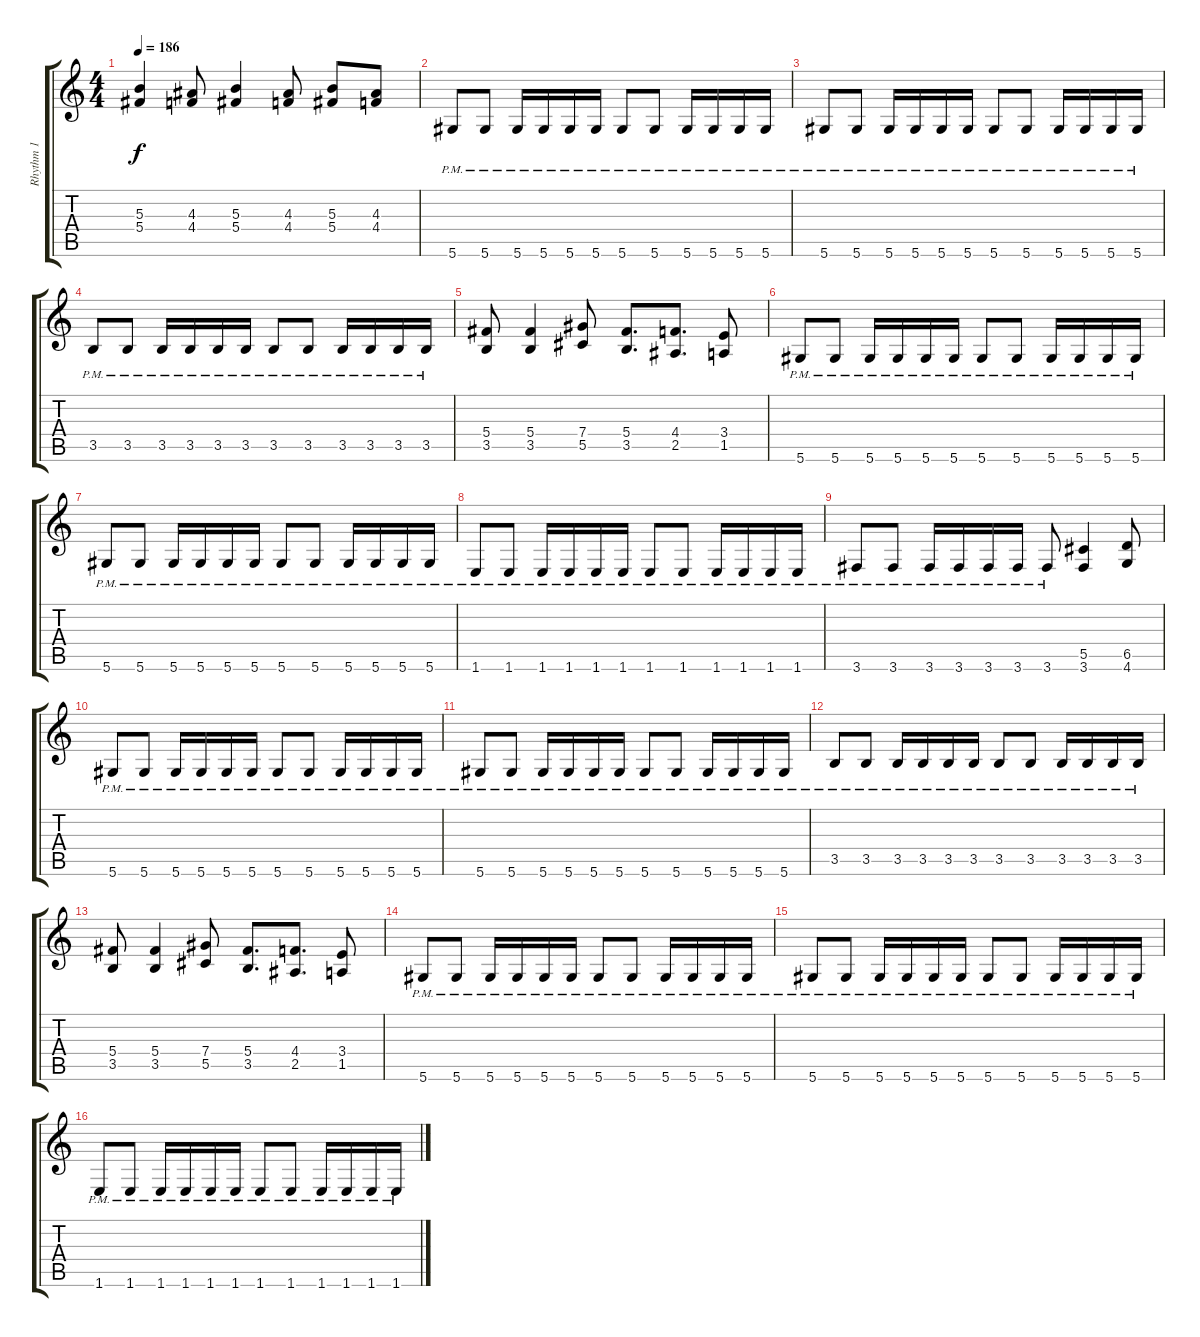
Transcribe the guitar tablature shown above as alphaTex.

\track ("Rhythm 1" "Rhythm 1") {instrument distortionguitar}
\staff {score tabs}
\tuning (Eb4 Bb3 Gb3 Db3 Ab2 Eb2) {hide}
\ts (4 4)
\tempo 186
\clef g2
\ks c
(5.3 5.4).4{dy f} (4.3 4.4).8 (5.3 5.4).4 (4.3 4.4).8 (5.3 5.4).8 (4.3 4.4).8 |
5.6{pm}.8 5.6{pm}.8 5.6{pm}.16 5.6{pm}.16 5.6{pm}.16 5.6{pm}.16 5.6{pm}.8 5.6{pm}.8 5.6{pm}.16 5.6{pm}.16 5.6{pm}.16 5.6{pm}.16 |
5.6{pm}.8 5.6{pm}.8 5.6{pm}.16 5.6{pm}.16 5.6{pm}.16 5.6{pm}.16 5.6{pm}.8 5.6{pm}.8 5.6{pm}.16 5.6{pm}.16 5.6{pm}.16 5.6{pm}.16 |
3.5{pm}.8 3.5{pm}.8 3.5{pm}.16 3.5{pm}.16 3.5{pm}.16 3.5{pm}.16 3.5{pm}.8 3.5{pm}.8 3.5{pm}.16 3.5{pm}.16 3.5{pm}.16 3.5{pm}.16 |
(5.4 3.5).8 (5.4 3.5).4 (7.4 5.5).8 (5.4 3.5).8{d} (4.4 2.5).8{d} (3.4 1.5).8 |
5.6{pm}.8 5.6{pm}.8 5.6{pm}.16 5.6{pm}.16 5.6{pm}.16 5.6{pm}.16 5.6{pm}.8 5.6{pm}.8 5.6{pm}.16 5.6{pm}.16 5.6{pm}.16 5.6{pm}.16 |
5.6{pm}.8 5.6{pm}.8 5.6{pm}.16 5.6{pm}.16 5.6{pm}.16 5.6{pm}.16 5.6{pm}.8 5.6{pm}.8 5.6{pm}.16 5.6{pm}.16 5.6{pm}.16 5.6{pm}.16 |
1.6{pm}.8 1.6{pm}.8 1.6{pm}.16 1.6{pm}.16 1.6{pm}.16 1.6{pm}.16 1.6{pm}.8 1.6{pm}.8 1.6{pm}.16 1.6{pm}.16 1.6{pm}.16 1.6{pm}.16 |
3.6{pm}.8 3.6{pm}.8 3.6{pm}.16 3.6{pm}.16 3.6{pm}.16 3.6{pm}.16 3.6{pm}.8 (5.5 3.6).4 (6.5 4.6).8 |
5.6{pm}.8 5.6{pm}.8 5.6{pm}.16 5.6{pm}.16 5.6{pm}.16 5.6{pm}.16 5.6{pm}.8 5.6{pm}.8 5.6{pm}.16 5.6{pm}.16 5.6{pm}.16 5.6{pm}.16 |
5.6{pm}.8 5.6{pm}.8 5.6{pm}.16 5.6{pm}.16 5.6{pm}.16 5.6{pm}.16 5.6{pm}.8 5.6{pm}.8 5.6{pm}.16 5.6{pm}.16 5.6{pm}.16 5.6{pm}.16 |
3.5{pm}.8 3.5{pm}.8 3.5{pm}.16 3.5{pm}.16 3.5{pm}.16 3.5{pm}.16 3.5{pm}.8 3.5{pm}.8 3.5{pm}.16 3.5{pm}.16 3.5{pm}.16 3.5{pm}.16 |
(5.4 3.5).8 (5.4 3.5).4 (7.4 5.5).8 (5.4 3.5).8{d} (4.4 2.5).8{d} (3.4 1.5).8 |
5.6{pm}.8 5.6{pm}.8 5.6{pm}.16 5.6{pm}.16 5.6{pm}.16 5.6{pm}.16 5.6{pm}.8 5.6{pm}.8 5.6{pm}.16 5.6{pm}.16 5.6{pm}.16 5.6{pm}.16 |
5.6{pm}.8 5.6{pm}.8 5.6{pm}.16 5.6{pm}.16 5.6{pm}.16 5.6{pm}.16 5.6{pm}.8 5.6{pm}.8 5.6{pm}.16 5.6{pm}.16 5.6{pm}.16 5.6{pm}.16 |
1.6{pm}.8 1.6{pm}.8 1.6{pm}.16 1.6{pm}.16 1.6{pm}.16 1.6{pm}.16 1.6{pm}.8 1.6{pm}.8 1.6{pm}.16 1.6{pm}.16 1.6{pm}.16 1.6{pm}.16
